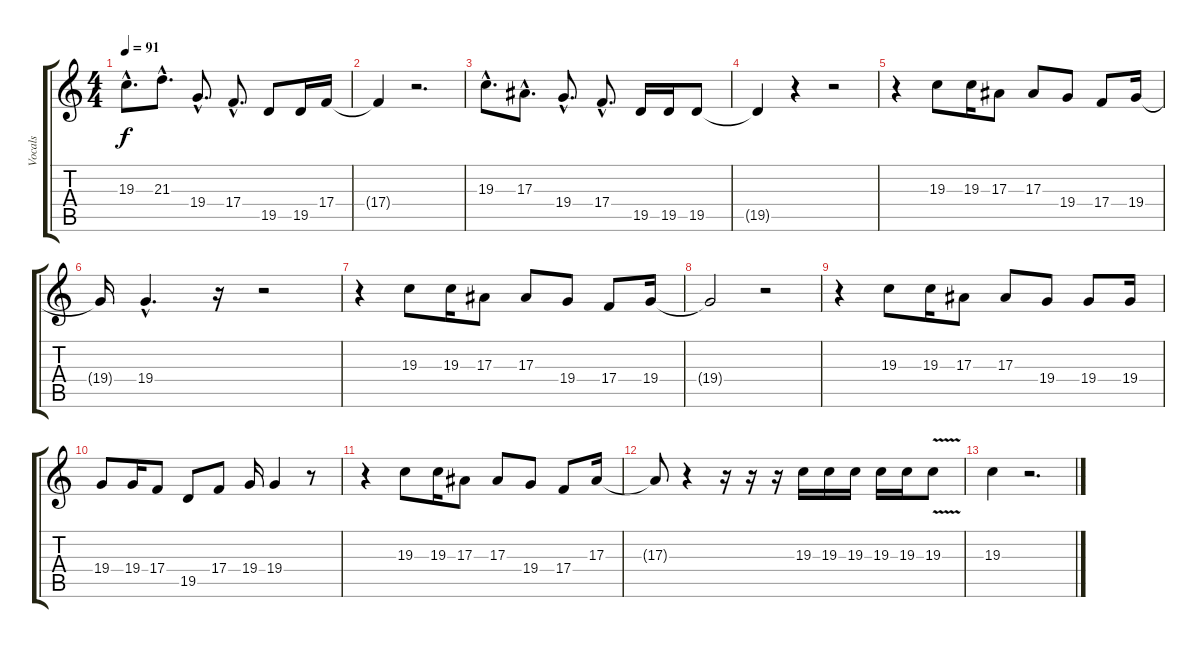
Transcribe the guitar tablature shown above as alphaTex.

\track ("Vocals" "Vocals") {instrument lead1square}
\staff {score tabs}
\tuning (D4 A3 F3 C3 G2 C2) {hide}
\ts (4 4)
\tempo 91
\clef g2
\ks c
19.3{hac}.8{d dy f} 21.3{hac}.8{d} 19.4{hac}.8{d} 17.4{hac}.8{d} 19.5.8 19.5.16 17.4.16 |
17.4{t}.4 r.2{d} |
19.3{hac}.8{d} 17.3{hac}.8{d} 19.4{hac}.8{d} 17.4{hac}.8{d} 19.5.16 19.5.16 19.5.8 |
19.5{t}.4 r.4 r.2 |
r.4 19.3.8 19.3.16 17.3.8 17.3.8 19.4.8 17.4.8 19.4.16 |
19.4{t}.16 19.4{hac}.4{d} r.16 r.2 |
r.4 19.3.8 19.3.16 17.3.8 17.3.8 19.4.8 17.4.8 19.4.16 |
19.4{t}.2 r.2 |
r.4 19.3.8 19.3.16 17.3.8 17.3.8 19.4.8 19.4.8 19.4.16 |
19.4.8 19.4.16 17.4.8 19.5.8 17.4.8 19.4.16 19.4.4 r.8 |
r.4 19.3.8 19.3.16 17.3.8 17.3.8 19.4.8 17.4.8 17.3.16 |
17.3{t}.8 r.4 r.16 r.16 r.16 19.3.16 19.3.16 19.3.16 19.3.16 19.3.16 19.3{v}.8 |
19.3.4 r.2{d}
